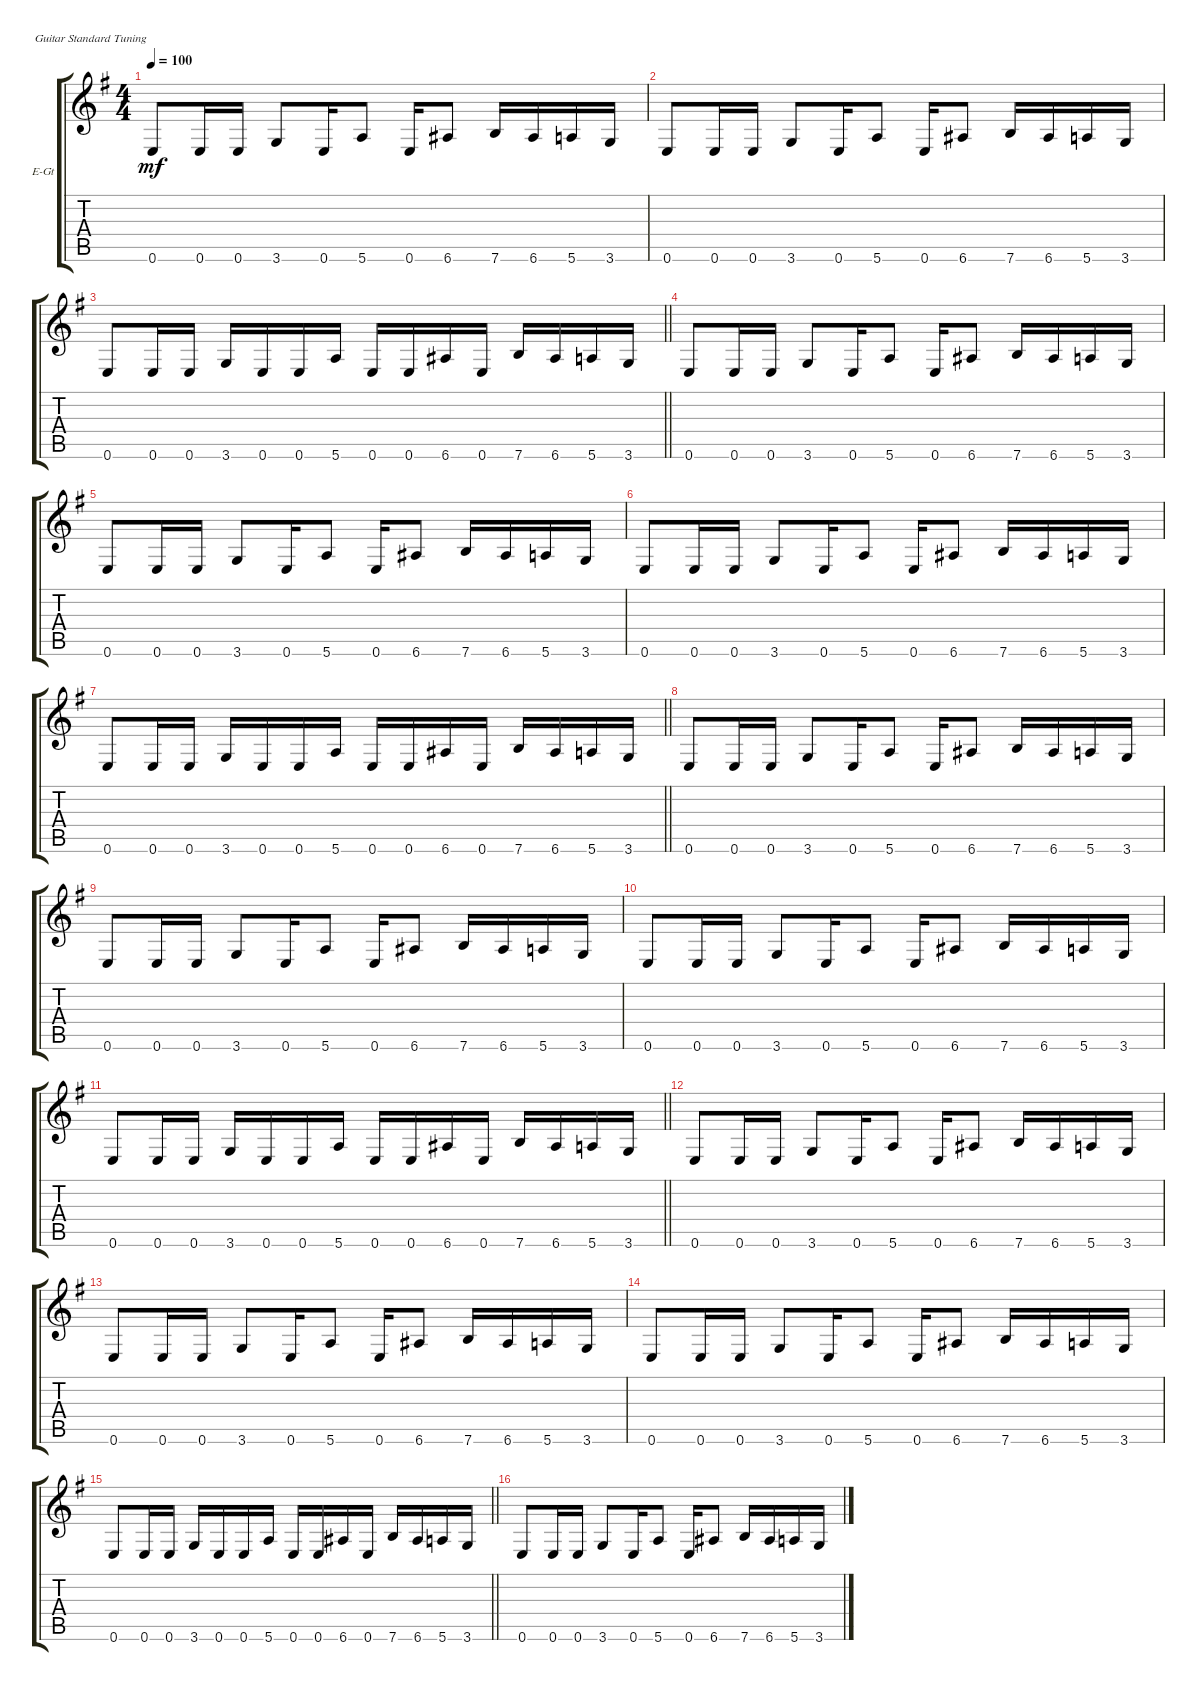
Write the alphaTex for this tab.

\bracketExtendMode groupsimilarinstruments
\firstSystemTrackNameOrientation horizontal
\otherSystemsTrackNameOrientation horizontal
\track ("guitar drive (Artur Potemkin)" "E-Gt") {instrument overdrivenguitar}
\staff {score tabs}
\tuning (E4 B3 G3 D3 A2 E2)
\ts (4 4)
\tempo 100
\clef g2
\ks eminor
0.6.8{dy mf} 0.6.16 0.6.16 3.6.8 0.6.16 5.6.8 0.6.16 6.6.8 7.6.16 6.6.16 5.6.16 3.6.16 |
0.6.8 0.6.16 0.6.16 3.6.8 0.6.16 5.6.8 0.6.16 6.6.8 7.6.16 6.6.16 5.6.16 3.6.16 |
\barLineRight lightlight
0.6.8 0.6.16 0.6.16 3.6.16 0.6.16 0.6.16 5.6.16 0.6.16 0.6.16 6.6.16 0.6.16 7.6.16 6.6.16 5.6.16 3.6.16 |
0.6.8 0.6.16 0.6.16 3.6.8 0.6.16 5.6.8 0.6.16 6.6.8 7.6.16 6.6.16 5.6.16 3.6.16 |
0.6.8 0.6.16 0.6.16 3.6.8 0.6.16 5.6.8 0.6.16 6.6.8 7.6.16 6.6.16 5.6.16 3.6.16 |
0.6.8 0.6.16 0.6.16 3.6.8 0.6.16 5.6.8 0.6.16 6.6.8 7.6.16 6.6.16 5.6.16 3.6.16 |
\barLineRight lightlight
0.6.8 0.6.16 0.6.16 3.6.16 0.6.16 0.6.16 5.6.16 0.6.16 0.6.16 6.6.16 0.6.16 7.6.16 6.6.16 5.6.16 3.6.16 |
0.6.8 0.6.16 0.6.16 3.6.8 0.6.16 5.6.8 0.6.16 6.6.8 7.6.16 6.6.16 5.6.16 3.6.16 |
0.6.8 0.6.16 0.6.16 3.6.8 0.6.16 5.6.8 0.6.16 6.6.8 7.6.16 6.6.16 5.6.16 3.6.16 |
0.6.8 0.6.16 0.6.16 3.6.8 0.6.16 5.6.8 0.6.16 6.6.8 7.6.16 6.6.16 5.6.16 3.6.16 |
\barLineRight lightlight
0.6.8 0.6.16 0.6.16 3.6.16 0.6.16 0.6.16 5.6.16 0.6.16 0.6.16 6.6.16 0.6.16 7.6.16 6.6.16 5.6.16 3.6.16 |
0.6.8 0.6.16 0.6.16 3.6.8 0.6.16 5.6.8 0.6.16 6.6.8 7.6.16 6.6.16 5.6.16 3.6.16 |
0.6.8 0.6.16 0.6.16 3.6.8 0.6.16 5.6.8 0.6.16 6.6.8 7.6.16 6.6.16 5.6.16 3.6.16 |
0.6.8 0.6.16 0.6.16 3.6.8 0.6.16 5.6.8 0.6.16 6.6.8 7.6.16 6.6.16 5.6.16 3.6.16 |
\barLineRight lightlight
0.6.8 0.6.16 0.6.16 3.6.16 0.6.16 0.6.16 5.6.16 0.6.16 0.6.16 6.6.16 0.6.16 7.6.16 6.6.16 5.6.16 3.6.16 |
0.6.8 0.6.16 0.6.16 3.6.8 0.6.16 5.6.8 0.6.16 6.6.8 7.6.16 6.6.16 5.6.16 3.6.16
